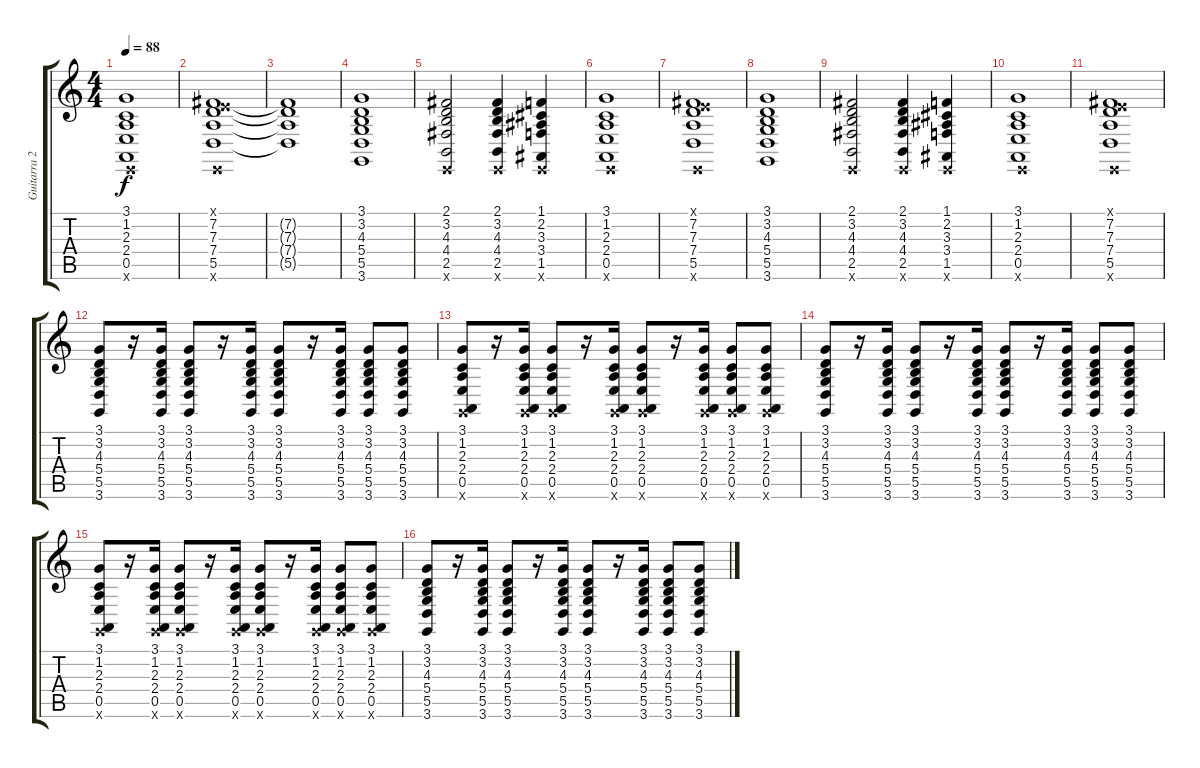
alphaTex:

\track ("Guitarra 2" "Guitarra 2") {instrument electricpiano1}
\staff {score tabs}
\tuning (E4 B3 G3 D3 A2 E2) {hide}
\ts (4 4)
\tempo 88
\clef g2
\ks c
(3.1 1.2 2.3 2.4 0.5 0.6{x}).1{dy f} |
(0.1{x} 7.2 7.3 7.4 5.5 0.6{x}).1 |
(7.2{t} 7.3{t} 7.4{t} 5.5{t}).1 |
(3.1 3.2 4.3 5.4 5.5 3.6).1 |
(2.1 3.2 4.3 4.4 2.5 0.6{x}).2 (2.1 3.2 4.3 4.4 2.5 0.6{x}).4 (1.1 2.2 3.3 3.4 1.5 0.6{x}).4 |
(3.1 1.2 2.3 2.4 0.5 0.6{x}).1 |
(0.1{x} 7.2 7.3 7.4 5.5 0.6{x}).1 |
(3.1 3.2 4.3 5.4 5.5 3.6).1 |
(2.1 3.2 4.3 4.4 2.5 0.6{x}).2 (2.1 3.2 4.3 4.4 2.5 0.6{x}).4 (1.1 2.2 3.3 3.4 1.5 0.6{x}).4 |
(3.1 1.2 2.3 2.4 0.5 0.6{x}).1 |
(0.1{x} 7.2 7.3 7.4 5.5 0.6{x}).1 |
(3.1 3.2 4.3 5.4 5.5 3.6).8 r.16 (3.1 3.2 4.3 5.4 5.5 3.6).16 (3.1 3.2 4.3 5.4 5.5 3.6).8 r.16 (3.1 3.2 4.3 5.4 5.5 3.6).16 (3.1 3.2 4.3 5.4 5.5 3.6).8 r.16 (3.1 3.2 4.3 5.4 5.5 3.6).16 (3.1 3.2 4.3 5.4 5.5 3.6).8 (3.1 3.2 4.3 5.4 5.5 3.6).8 |
(3.1 1.2 2.3 2.4 0.5 3.6{x}).8 r.16 (3.1 1.2 2.3 2.4 0.5 3.6{x}).16 (3.1 1.2 2.3 2.4 0.5 3.6{x}).8 r.16 (3.1 1.2 2.3 2.4 0.5 3.6{x}).16 (3.1 1.2 2.3 2.4 0.5 3.6{x}).8 r.16 (3.1 1.2 2.3 2.4 0.5 3.6{x}).16 (3.1 1.2 2.3 2.4 0.5 3.6{x}).8 (3.1 1.2 2.3 2.4 0.5 3.6{x}).8 |
(3.1 3.2 4.3 5.4 5.5 3.6).8 r.16 (3.1 3.2 4.3 5.4 5.5 3.6).16 (3.1 3.2 4.3 5.4 5.5 3.6).8 r.16 (3.1 3.2 4.3 5.4 5.5 3.6).16 (3.1 3.2 4.3 5.4 5.5 3.6).8 r.16 (3.1 3.2 4.3 5.4 5.5 3.6).16 (3.1 3.2 4.3 5.4 5.5 3.6).8 (3.1 3.2 4.3 5.4 5.5 3.6).8 |
(3.1 1.2 2.3 2.4 0.5 3.6{x}).8 r.16 (3.1 1.2 2.3 2.4 0.5 3.6{x}).16 (3.1 1.2 2.3 2.4 0.5 3.6{x}).8 r.16 (3.1 1.2 2.3 2.4 0.5 3.6{x}).16 (3.1 1.2 2.3 2.4 0.5 3.6{x}).8 r.16 (3.1 1.2 2.3 2.4 0.5 3.6{x}).16 (3.1 1.2 2.3 2.4 0.5 3.6{x}).8 (3.1 1.2 2.3 2.4 0.5 3.6{x}).8 |
(3.1 3.2 4.3 5.4 5.5 3.6).8 r.16 (3.1 3.2 4.3 5.4 5.5 3.6).16 (3.1 3.2 4.3 5.4 5.5 3.6).8 r.16 (3.1 3.2 4.3 5.4 5.5 3.6).16 (3.1 3.2 4.3 5.4 5.5 3.6).8 r.16 (3.1 3.2 4.3 5.4 5.5 3.6).16 (3.1 3.2 4.3 5.4 5.5 3.6).8 (3.1 3.2 4.3 5.4 5.5 3.6).8
